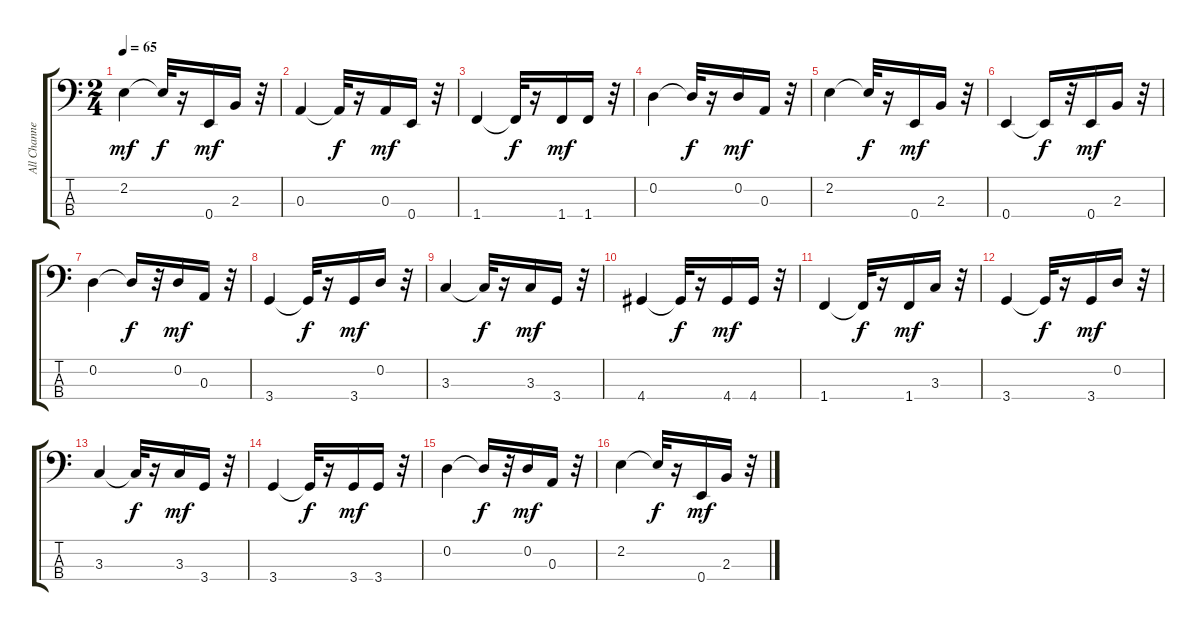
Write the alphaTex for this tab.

\track ("All Channels*merged" "All Channe") {instrument electricbassfinger}
\staff {score tabs}
\tuning (G2 D2 A1 E1) {hide}
\ts (2 4)
\tempo 65
\clef f4
\ks c
2.2.4{dy mf} 2.2{t}.32{dy f} r.16 0.4.16{dy mf} 2.3.16 r.32 |
0.3.4 0.3{t}.32{dy f} r.16 0.3.16{dy mf} 0.4.16 r.32 |
1.4.4 1.4{t}.32{dy f} r.16 1.4.16{dy mf} 1.4.16 r.32 |
0.2.4 0.2{t}.32{dy f} r.16 0.2.16{dy mf} 0.3.16 r.32 |
2.2.4 2.2{t}.32{dy f} r.16 0.4.16{dy mf} 2.3.16 r.32 |
0.4.4 0.4{t}.16{dy f} r.32 0.4.16{dy mf} 2.3.16 r.32 |
0.2.4 0.2{t}.16{dy f} r.32 0.2.16{dy mf} 0.3.16 r.32 |
3.4.4 3.4{t}.32{dy f} r.16 3.4.16{dy mf} 0.2.16 r.32 |
3.3.4 3.3{t}.32{dy f} r.16 3.3.16{dy mf} 3.4.16 r.32 |
4.4.4 4.4{t}.32{dy f} r.16 4.4.16{dy mf} 4.4.16 r.32 |
1.4.4 1.4{t}.32{dy f} r.16 1.4.16{dy mf} 3.3.16 r.32 |
3.4.4 3.4{t}.32{dy f} r.16 3.4.16{dy mf} 0.2.16 r.32 |
3.3.4 3.3{t}.32{dy f} r.16 3.3.16{dy mf} 3.4.16 r.32 |
3.4.4 3.4{t}.32{dy f} r.16 3.4.16{dy mf} 3.4.16 r.32 |
0.2.4 0.2{t}.16{dy f} r.32 0.2.16{dy mf} 0.3.16 r.32 |
2.2.4 2.2{t}.32{dy f} r.16 0.4.16{dy mf} 2.3.16 r.32
